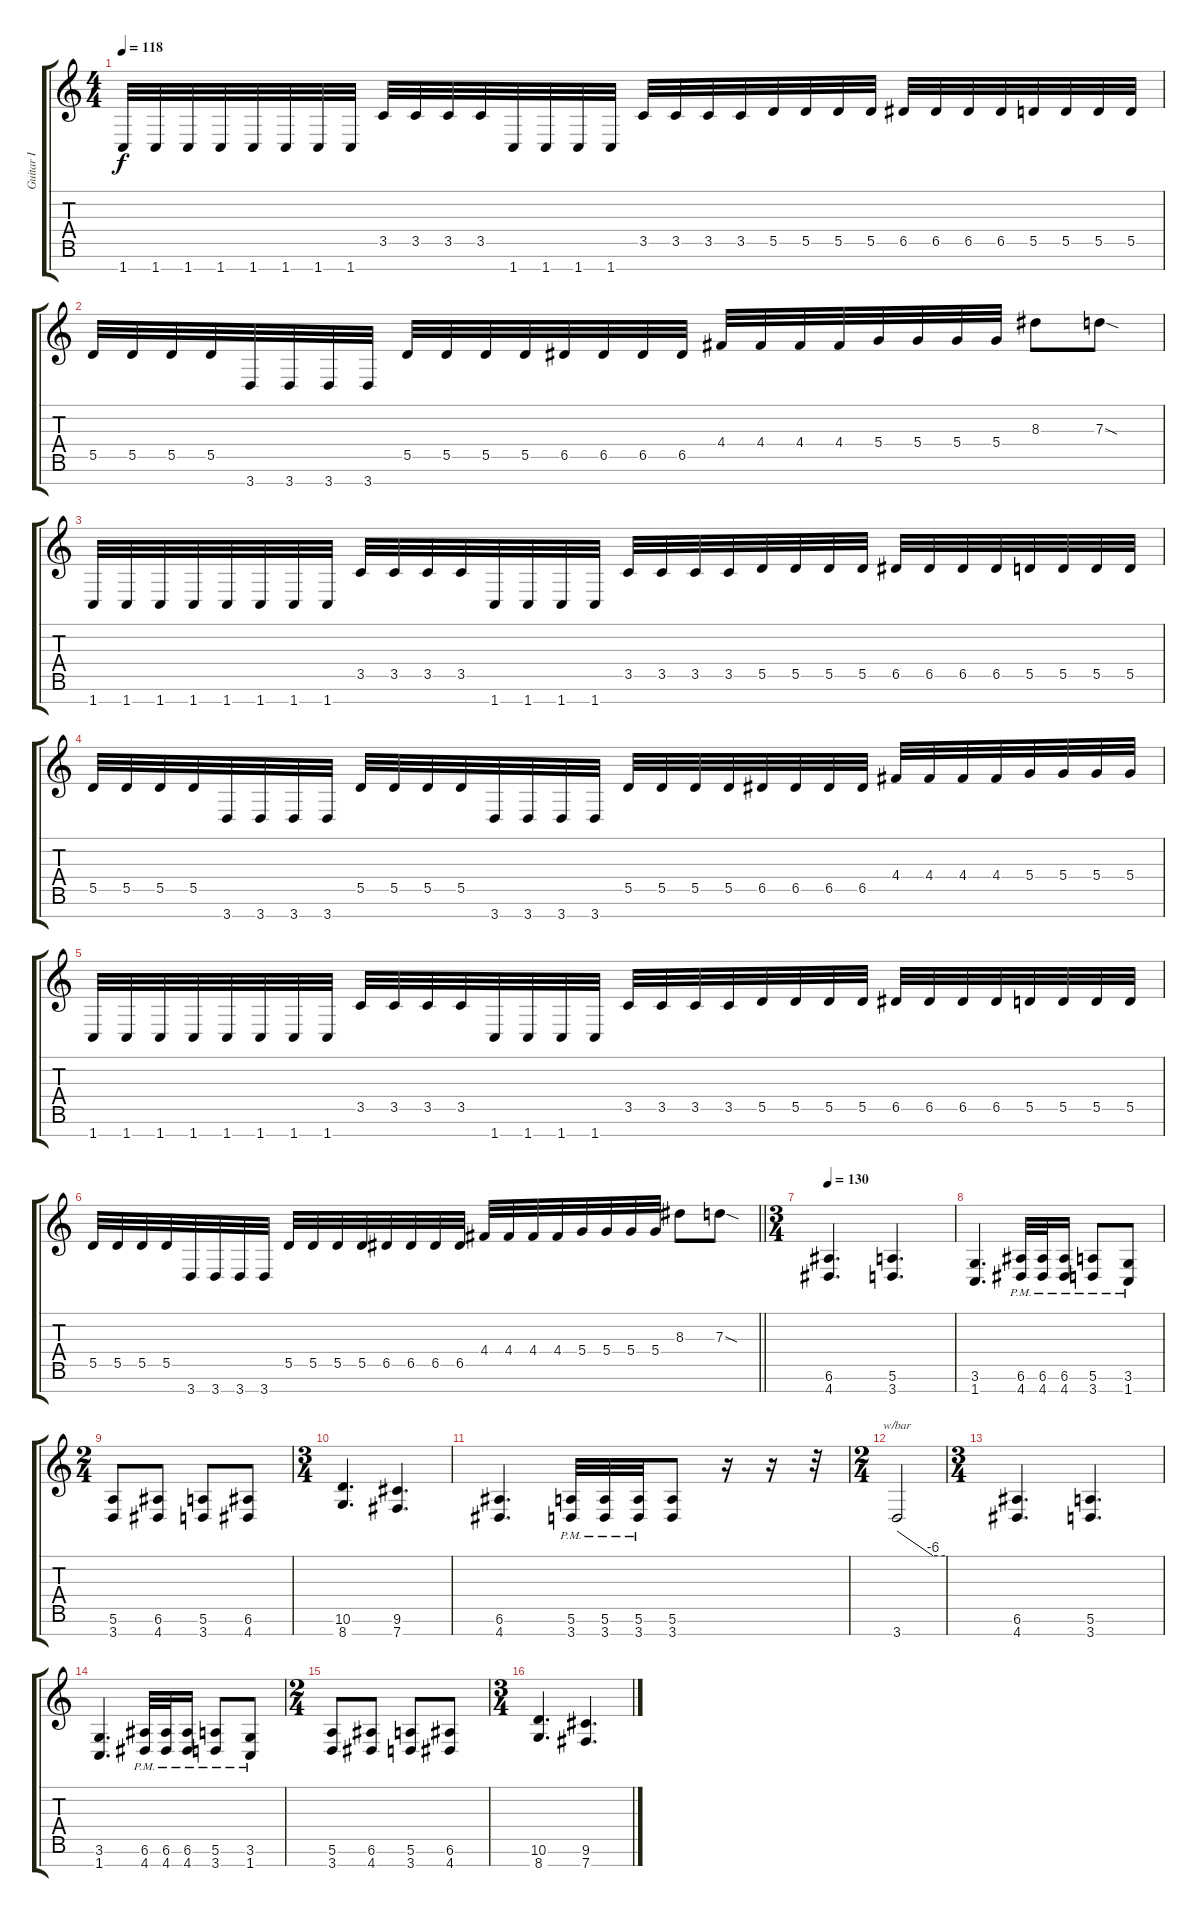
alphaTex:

\track ("Guitar I" "Guitar I") {instrument distortionguitar}
\staff {score tabs}
\tuning (E4 B3 G3 D3 A2 E2 B1) {hide}
\ts (4 4)
\tempo 118
\clef g2
\ks c
1.7.32{dy f} 1.7.32 1.7.32 1.7.32 1.7.32 1.7.32 1.7.32 1.7.32 3.5.32 3.5.32 3.5.32 3.5.32 1.7.32 1.7.32 1.7.32 1.7.32 3.5.32 3.5.32 3.5.32 3.5.32 5.5.32 5.5.32 5.5.32 5.5.32 6.5.32 6.5.32 6.5.32 6.5.32 5.5.32 5.5.32 5.5.32 5.5.32 |
5.5.32 5.5.32 5.5.32 5.5.32 3.7.32 3.7.32 3.7.32 3.7.32 5.5.32 5.5.32 5.5.32 5.5.32 6.5.32 6.5.32 6.5.32 6.5.32 4.4.32 4.4.32 4.4.32 4.4.32 5.4.32 5.4.32 5.4.32 5.4.32 8.3.8 7.3{sod}.8 |
1.7.32 1.7.32 1.7.32 1.7.32 1.7.32 1.7.32 1.7.32 1.7.32 3.5.32 3.5.32 3.5.32 3.5.32 1.7.32 1.7.32 1.7.32 1.7.32 3.5.32 3.5.32 3.5.32 3.5.32 5.5.32 5.5.32 5.5.32 5.5.32 6.5.32 6.5.32 6.5.32 6.5.32 5.5.32 5.5.32 5.5.32 5.5.32 |
5.5.32 5.5.32 5.5.32 5.5.32 3.7.32 3.7.32 3.7.32 3.7.32 5.5.32 5.5.32 5.5.32 5.5.32 3.7.32 3.7.32 3.7.32 3.7.32 5.5.32 5.5.32 5.5.32 5.5.32 6.5.32 6.5.32 6.5.32 6.5.32 4.4.32 4.4.32 4.4.32 4.4.32 5.4.32 5.4.32 5.4.32 5.4.32 |
1.7.32 1.7.32 1.7.32 1.7.32 1.7.32 1.7.32 1.7.32 1.7.32 3.5.32 3.5.32 3.5.32 3.5.32 1.7.32 1.7.32 1.7.32 1.7.32 3.5.32 3.5.32 3.5.32 3.5.32 5.5.32 5.5.32 5.5.32 5.5.32 6.5.32 6.5.32 6.5.32 6.5.32 5.5.32 5.5.32 5.5.32 5.5.32 |
\barLineRight lightlight
5.5.32 5.5.32 5.5.32 5.5.32 3.7.32 3.7.32 3.7.32 3.7.32 5.5.32 5.5.32 5.5.32 5.5.32 6.5.32 6.5.32 6.5.32 6.5.32 4.4.32 4.4.32 4.4.32 4.4.32 5.4.32 5.4.32 5.4.32 5.4.32 8.3.8 7.3{sod}.8 |
\ts (3 4)
\section ("" "")
\tempo 130
(6.6 4.7).4{d} (5.6 3.7).4{d} |
(3.6 1.7).4{d} (6.6{pm} 4.7{pm}).32 (6.6{pm} 4.7{pm}).32 (6.6{pm} 4.7{pm}).16 (5.6{pm} 3.7{pm}).8 (3.6{pm} 1.7{pm}).8 |
\ts (2 4)
(5.6 3.7).8 (6.6 4.7).8 (5.6 3.7).8 (6.6 4.7).8 |
\ts (3 4)
(10.6 8.7).4{d} (9.6 7.7).4{d} |
(6.6 4.7).4{d} (5.6{pm} 3.7{pm}).32 (5.6{pm} 3.7{pm}).32 (5.6{pm} 3.7{pm}).32 (5.6 3.7).8 r.16 r.16 r.32 |
\ts (2 4)
3.7.2{tbe (custom default 0 0 45 -24 60 -24)} |
\ts (3 4)
(6.6 4.7).4{d} (5.6 3.7).4{d} |
(3.6 1.7).4{d} (6.6{pm} 4.7{pm}).32 (6.6{pm} 4.7{pm}).32 (6.6{pm} 4.7{pm}).16 (5.6{pm} 3.7{pm}).8 (3.6{pm} 1.7{pm}).8 |
\ts (2 4)
(5.6 3.7).8 (6.6 4.7).8 (5.6 3.7).8 (6.6 4.7).8 |
\ts (3 4)
(10.6 8.7).4{d} (9.6 7.7).4{d}
